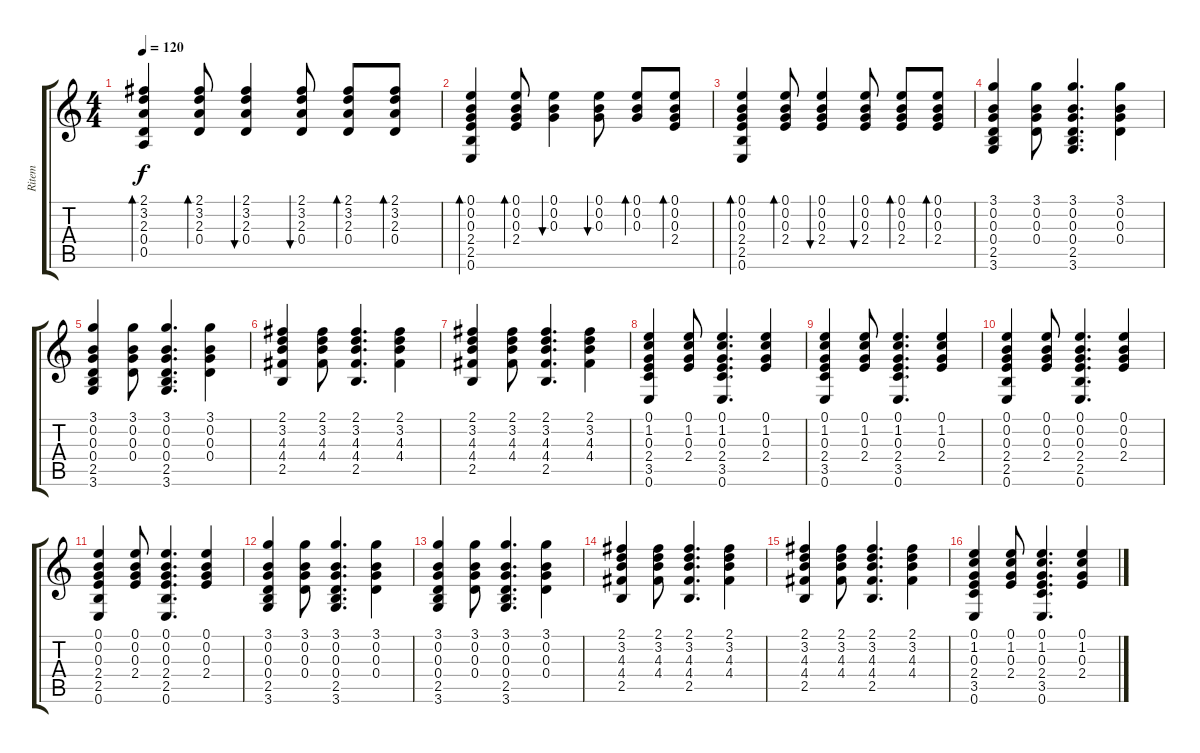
\track (" Ritem" " Ritem") {instrument acousticguitarsteel}
\staff {score tabs}
\tuning (E4 B3 G3 D3 A2 E2) {hide}
\ts (4 4)
\tempo 120
\clef g2
\ks c
(2.1 3.2 2.3 0.4 0.5).4{bd 60 dy f} (2.1 3.2 2.3 0.4).8{bd 60} (2.1 3.2 2.3 0.4).4{bu 60} (2.1 3.2 2.3 0.4).8{bu 60} (2.1 3.2 2.3 0.4).8{bd 60} (2.1 3.2 2.3 0.4).8{bd 60} |
(0.1 0.2 0.3 2.4 2.5 0.6).4{bd 60} (0.1 0.2 0.3 2.4).8{bd 60} (0.1 0.2 0.3).4{bu 60} (0.1 0.2 0.3).8{bu 60} (0.1 0.2 0.3).8{bd 60} (0.1 0.2 0.3 2.4).8{bd 60} |
(0.1 0.2 0.3 2.4 2.5 0.6).4{bd 60} (0.1 0.2 0.3 2.4).8{bd 60} (0.1 0.2 0.3 2.4).4{bu 60} (0.1 0.2 0.3 2.4).8{bu 60} (0.1 0.2 0.3 2.4).8{bd 60} (0.1 0.2 0.3 2.4).8{bd 60} |
(3.1 0.2 0.3 0.4 2.5 3.6).4 (3.1 0.2 0.3 0.4).8 (3.1 0.2 0.3 0.4 2.5 3.6).4{d} (3.1 0.2 0.3 0.4).4 |
(3.1 0.2 0.3 0.4 2.5 3.6).4 (3.1 0.2 0.3 0.4).8 (3.1 0.2 0.3 0.4 2.5 3.6).4{d} (3.1 0.2 0.3 0.4).4 |
(2.1 3.2 4.3 4.4 2.5).4 (2.1 3.2 4.3 4.4).8 (2.1 3.2 4.3 4.4 2.5).4{d} (2.1 3.2 4.3 4.4).4 |
(2.1 3.2 4.3 4.4 2.5).4 (2.1 3.2 4.3 4.4).8 (2.1 3.2 4.3 4.4 2.5).4{d} (2.1 3.2 4.3 4.4).4 |
(0.1 1.2 0.3 2.4 3.5 0.6).4 (0.1 1.2 0.3 2.4).8 (0.1 1.2 0.3 2.4 3.5 0.6).4{d} (0.1 1.2 0.3 2.4).4 |
(0.1 1.2 0.3 2.4 3.5 0.6).4 (0.1 1.2 0.3 2.4).8 (0.1 1.2 0.3 2.4 3.5 0.6).4{d} (0.1 1.2 0.3 2.4).4 |
(0.1 0.2 0.3 2.4 2.5 0.6).4 (0.1 0.2 0.3 2.4).8 (0.1 0.2 0.3 2.4 2.5 0.6).4{d} (0.1 0.2 0.3 2.4).4 |
(0.1 0.2 0.3 2.4 2.5 0.6).4 (0.1 0.2 0.3 2.4).8 (0.1 0.2 0.3 2.4 2.5 0.6).4{d} (0.1 0.2 0.3 2.4).4 |
(3.1 0.2 0.3 0.4 2.5 3.6).4 (3.1 0.2 0.3 0.4).8 (3.1 0.2 0.3 0.4 2.5 3.6).4{d} (3.1 0.2 0.3 0.4).4 |
(3.1 0.2 0.3 0.4 2.5 3.6).4 (3.1 0.2 0.3 0.4).8 (3.1 0.2 0.3 0.4 2.5 3.6).4{d} (3.1 0.2 0.3 0.4).4 |
(2.1 3.2 4.3 4.4 2.5).4 (2.1 3.2 4.3 4.4).8 (2.1 3.2 4.3 4.4 2.5).4{d} (2.1 3.2 4.3 4.4).4 |
(2.1 3.2 4.3 4.4 2.5).4 (2.1 3.2 4.3 4.4).8 (2.1 3.2 4.3 4.4 2.5).4{d} (2.1 3.2 4.3 4.4).4 |
(0.1 1.2 0.3 2.4 3.5 0.6).4 (0.1 1.2 0.3 2.4).8 (0.1 1.2 0.3 2.4 3.5 0.6).4{d} (0.1 1.2 0.3 2.4).4
